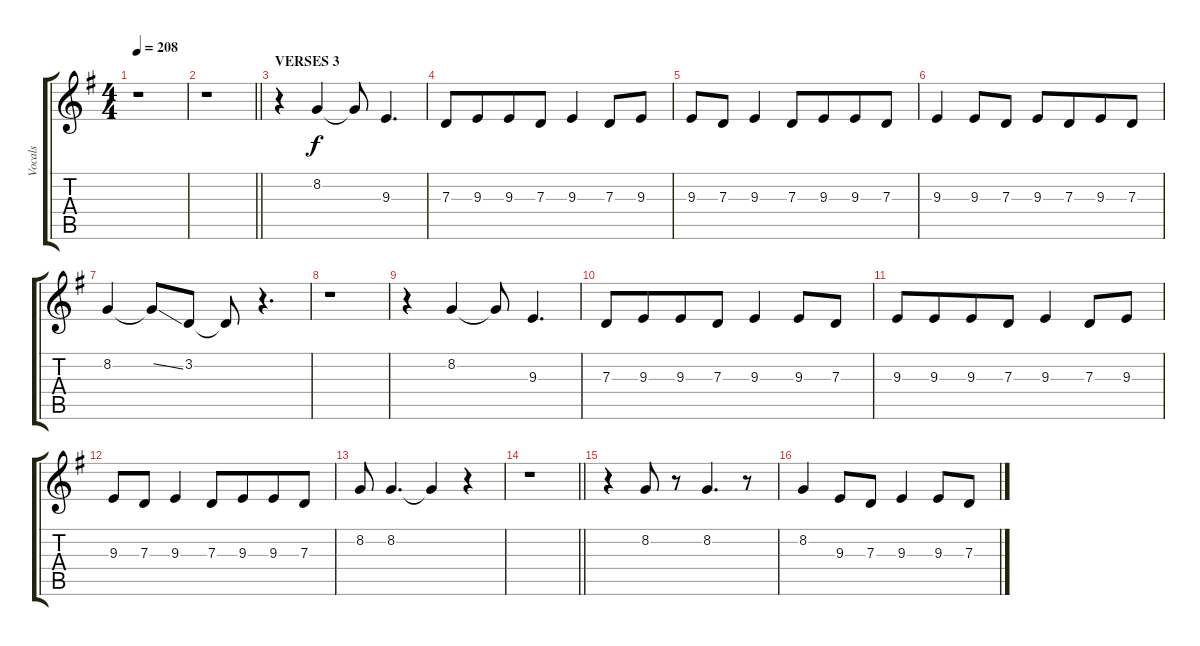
\track ("Vocals" "Vocals") {instrument harmonica}
\staff {score tabs}
\tuning (E4 B3 G3 D3 A2 E2) {hide}
\ts (4 4)
\tempo 208
\clef g2
\ks eminor
r.1{dy f} |
\barLineRight lightlight
r.1 |
\section ("" "VERSES 3")
r.4 8.2.4 8.2{t}.8 9.3.4{d} |
7.3.8 9.3.8{beam merge} 9.3.8 7.3.8 9.3.4 7.3.8 9.3.8 |
9.3.8 7.3.8 9.3.4 7.3.8 9.3.8{beam merge} 9.3.8 7.3.8 |
9.3.4 9.3.8 7.3.8 9.3.8 7.3.8{beam merge} 9.3.8 7.3.8 |
8.2.4 8.2{ss t}.8 3.2.8 3.2{t}.8 r.4{d} |
r.1 |
r.4 8.2.4 8.2{t}.8 9.3.4{d} |
7.3.8 9.3.8{beam merge} 9.3.8 7.3.8 9.3.4 9.3.8 7.3.8 |
9.3.8 9.3.8{beam merge} 9.3.8 7.3.8 9.3.4 7.3.8 9.3.8 |
9.3.8 7.3.8{beam merge} 9.3.4 7.3.8 9.3.8{beam merge} 9.3.8 7.3.8 |
8.2.8 8.2.4{d} 8.2{t}.4 r.4 |
\barLineRight lightlight
r.1 |
r.4 8.2.8 r.8 8.2.4{d} r.8 |
8.2.4 9.3.8 7.3.8 9.3.4 9.3.8 7.3.8
